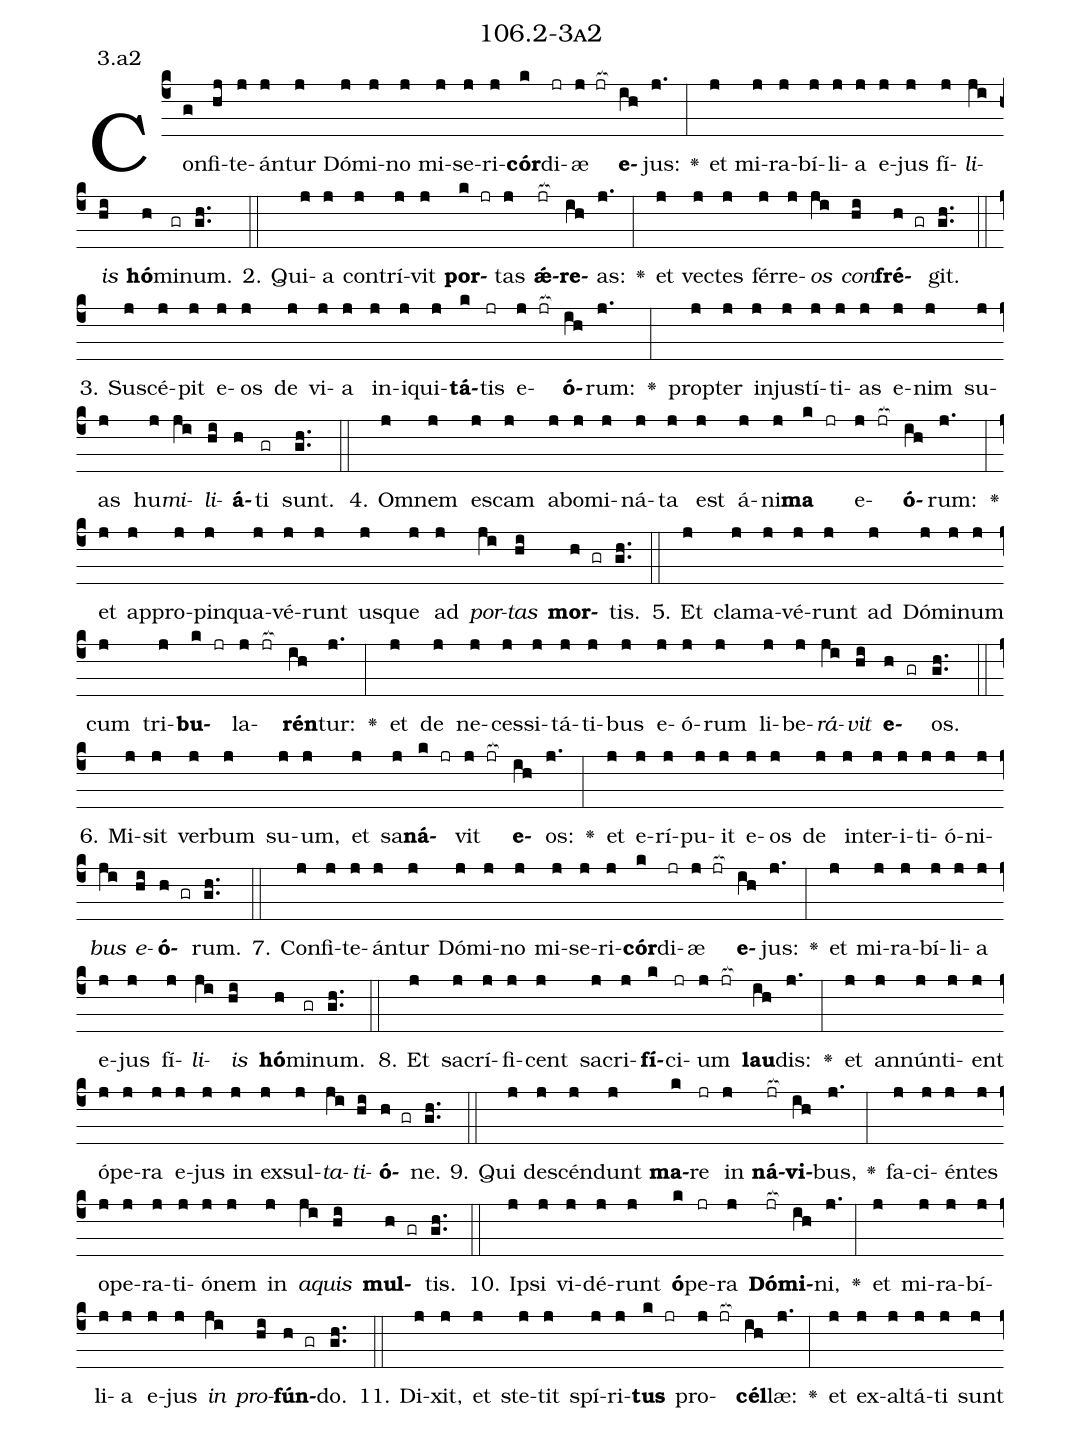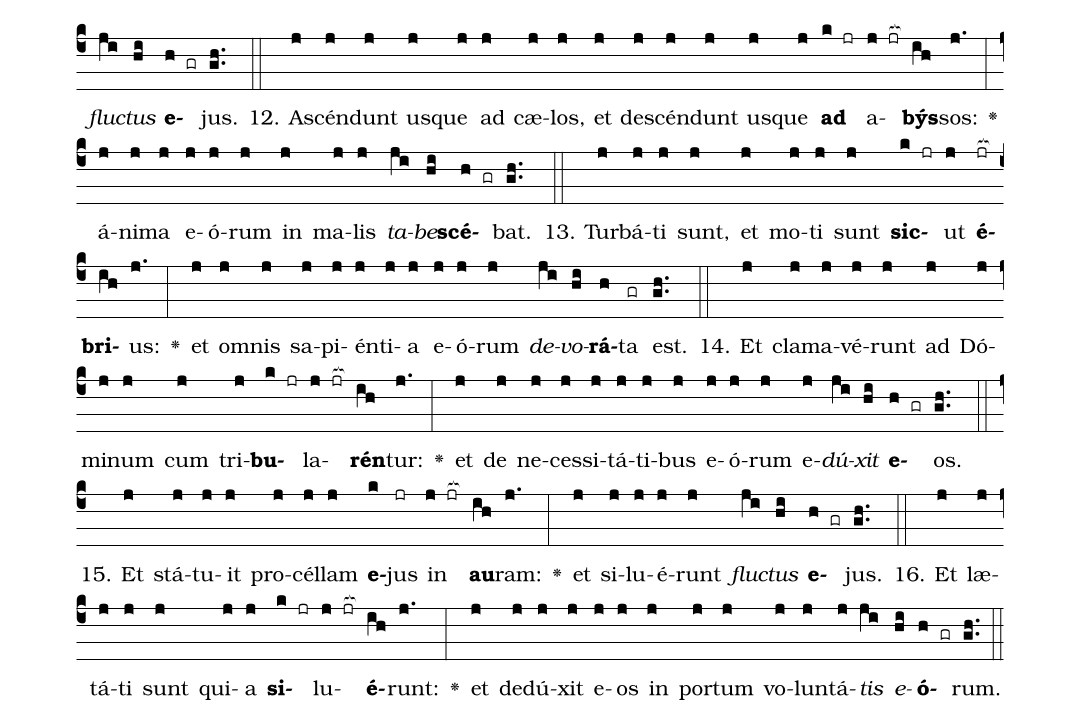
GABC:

name: 106.2-3a2;
annotation: 3.a2;
%%
(c4)Con(g)fi(hj)te(j)án(j)tur(j) Dó(j)mi(j)no(j) mi(j)se(j)ri(j)<b>cór</b>(k)di(jr)æ(j jr[ocb:1{]) <b>e</b>(ih[ocb:0}])jus:(j.) <v>\greheightstar</v>(:) et(j) mi(j)ra(j)bí(j)li(j)a(j) e(j)jus(j) fí(j)<i>li</i>(ji)<i>is</i>(hi) <b>hó</b>(h)mi(gr)num.(gh..) (::)
2. Qui(j)a(j) con(j)trí(j)vit(j) <b>por</b>(k jr)tas(j) <b>ǽ</b>(jr[ocb:1{])<b>re</b>(ih[ocb:0}])as:(j.) <v>\greheightstar</v>(:) et(j) vec(j)tes(j) fér(j)re(j)<i>os</i>(ji) <i>con</i>(hi)<b>fré</b>(h gr)git.(gh..) (::)
3. Su(j)scé(j)pit(j) e(j)os(j) de(j) vi(j)a(j) in(j)i(j)qui(j)<b>tá</b>(k)tis(jr) e(j jr[ocb:1{])<b>ó</b>(ih[ocb:0}])rum:(j.) <v>\greheightstar</v>(:) prop(j)ter(j) in(j)jus(j)tí(j)ti(j)as(j) e(j)nim(j) su(j)as(j) hu(j)<i>mi</i>(ji)<i>li</i>(hi)<b>á</b>(h)ti(gr) sunt.(gh..) (::)
4. Om(j)nem(j) es(j)cam(j) ab(j)o(j)mi(j)ná(j)ta(j) est(j) á(j)ni(j)<b>ma</b>(k jr) e(j jr[ocb:1{])<b>ó</b>(ih[ocb:0}])rum:(j.) <v>\greheightstar</v>(:) et(j) ap(j)pro(j)pin(j)qua(j)vé(j)runt(j) us(j)que(j) ad(j) <i>por</i>(ji)<i>tas</i>(hi) <b>mor</b>(h gr)tis.(gh..) (::)
5. Et(j) cla(j)ma(j)vé(j)runt(j) ad(j) Dó(j)mi(j)num(j) cum(j) tri(j)<b>bu</b>(k jr)la(j jr[ocb:1{])<b>rén</b>(ih[ocb:0}])tur:(j.) <v>\greheightstar</v>(:) et(j) de(j) ne(j)ces(j)si(j)tá(j)ti(j)bus(j) e(j)ó(j)rum(j) li(j)be(j)<i>rá</i>(ji)<i>vit</i>(hi) <b>e</b>(h gr)os.(gh..) (::)
6. Mi(j)sit(j) ver(j)bum(j) su(j)um,(j) et(j) sa(j)<b>ná</b>(k jr)vit(j jr[ocb:1{]) <b>e</b>(ih[ocb:0}])os:(j.) <v>\greheightstar</v>(:) et(j) e(j)rí(j)pu(j)it(j) e(j)os(j) de(j) in(j)ter(j)i(j)ti(j)ó(j)ni(j)<i>bus</i>(ji) <i>e</i>(hi)<b>ó</b>(h gr)rum.(gh..) (::)
7. Con(j)fi(j)te(j)án(j)tur(j) Dó(j)mi(j)no(j) mi(j)se(j)ri(j)<b>cór</b>(k)di(jr)æ(j jr[ocb:1{]) <b>e</b>(ih[ocb:0}])jus:(j.) <v>\greheightstar</v>(:) et(j) mi(j)ra(j)bí(j)li(j)a(j) e(j)jus(j) fí(j)<i>li</i>(ji)<i>is</i>(hi) <b>hó</b>(h)mi(gr)num.(gh..) (::)
8. Et(j) sa(j)crí(j)fi(j)cent(j) sa(j)cri(j)<b>fí</b>(k)ci(jr)um(j jr[ocb:1{]) <b>lau</b>(ih[ocb:0}])dis:(j.) <v>\greheightstar</v>(:) et(j) an(j)nún(j)ti(j)ent(j) ó(j)pe(j)ra(j) e(j)jus(j) in(j) ex(j)sul(j)<i>ta</i>(ji)<i>ti</i>(hi)<b>ó</b>(h gr)ne.(gh..) (::)
9. Qui(j) de(j)scén(j)dunt(j) <b>ma</b>(k)re(jr) in(j) <b>ná</b>(jr[ocb:1{])<b>vi</b>(ih[ocb:0}])bus,(j.) <v>\greheightstar</v>(:) fa(j)ci(j)én(j)tes(j) o(j)pe(j)ra(j)ti(j)ó(j)nem(j) in(j) <i>a</i>(ji)<i>quis</i>(hi) <b>mul</b>(h gr)tis.(gh..) (::)
10. Ip(j)si(j) vi(j)dé(j)runt(j) <b>ó</b>(k)pe(jr)ra(j) <b>Dó</b>(jr[ocb:1{])<b>mi</b>(ih[ocb:0}])ni,(j.) <v>\greheightstar</v>(:) et(j) mi(j)ra(j)bí(j)li(j)a(j) e(j)jus(j) <i>in</i>(ji) <i>pro</i>(hi)<b>fún</b>(h gr)do.(gh..) (::)
11. Di(j)xit,(j) et(j) ste(j)tit(j) spí(j)ri(j)<b>tus</b>(k jr) pro(j jr[ocb:1{])<b>cél</b>(ih[ocb:0}])læ:(j.) <v>\greheightstar</v>(:) et(j) ex(j)al(j)tá(j)ti(j) sunt(j) <i>fluc</i>(ji)<i>tus</i>(hi) <b>e</b>(h gr)jus.(gh..) (::)
12. A(j)scén(j)dunt(j) us(j)que(j) ad(j) cæ(j)los,(j) et(j) de(j)scén(j)dunt(j) us(j)que(j) <b>ad</b>(k jr) a(j jr[ocb:1{])<b>býs</b>(ih[ocb:0}])sos:(j.) <v>\greheightstar</v>(:) á(j)ni(j)ma(j) e(j)ó(j)rum(j) in(j) ma(j)lis(j) <i>ta</i>(ji)<i>be</i>(hi)<b>scé</b>(h gr)bat.(gh..) (::)
13. Tur(j)bá(j)ti(j) sunt,(j) et(j) mo(j)ti(j) sunt(j) <b>sic</b>(k jr)ut(j) <b>é</b>(jr[ocb:1{])<b>bri</b>(ih[ocb:0}])us:(j.) <v>\greheightstar</v>(:) et(j) om(j)nis(j) sa(j)pi(j)én(j)ti(j)a(j) e(j)ó(j)rum(j) <i>de</i>(ji)<i>vo</i>(hi)<b>rá</b>(h)ta(gr) est.(gh..) (::)
14. Et(j) cla(j)ma(j)vé(j)runt(j) ad(j) Dó(j)mi(j)num(j) cum(j) tri(j)<b>bu</b>(k jr)la(j jr[ocb:1{])<b>rén</b>(ih[ocb:0}])tur:(j.) <v>\greheightstar</v>(:) et(j) de(j) ne(j)ces(j)si(j)tá(j)ti(j)bus(j) e(j)ó(j)rum(j) e(j)<i>dú</i>(ji)<i>xit</i>(hi) <b>e</b>(h gr)os.(gh..) (::)
15. Et(j) stá(j)tu(j)it(j) pro(j)cél(j)lam(j) <b>e</b>(k)jus(jr) in(j jr[ocb:1{]) <b>au</b>(ih[ocb:0}])ram:(j.) <v>\greheightstar</v>(:) et(j) si(j)lu(j)é(j)runt(j) <i>fluc</i>(ji)<i>tus</i>(hi) <b>e</b>(h gr)jus.(gh..) (::)
16. Et(j) læ(j)tá(j)ti(j) sunt(j) qui(j)a(j) <b>si</b>(k jr)lu(j jr[ocb:1{])<b>é</b>(ih[ocb:0}])runt:(j.) <v>\greheightstar</v>(:) et(j) de(j)dú(j)xit(j) e(j)os(j) in(j) por(j)tum(j) vo(j)lun(j)tá(j)<i>tis</i>(ji) <i>e</i>(hi)<b>ó</b>(h gr)rum.(gh..) (::)
